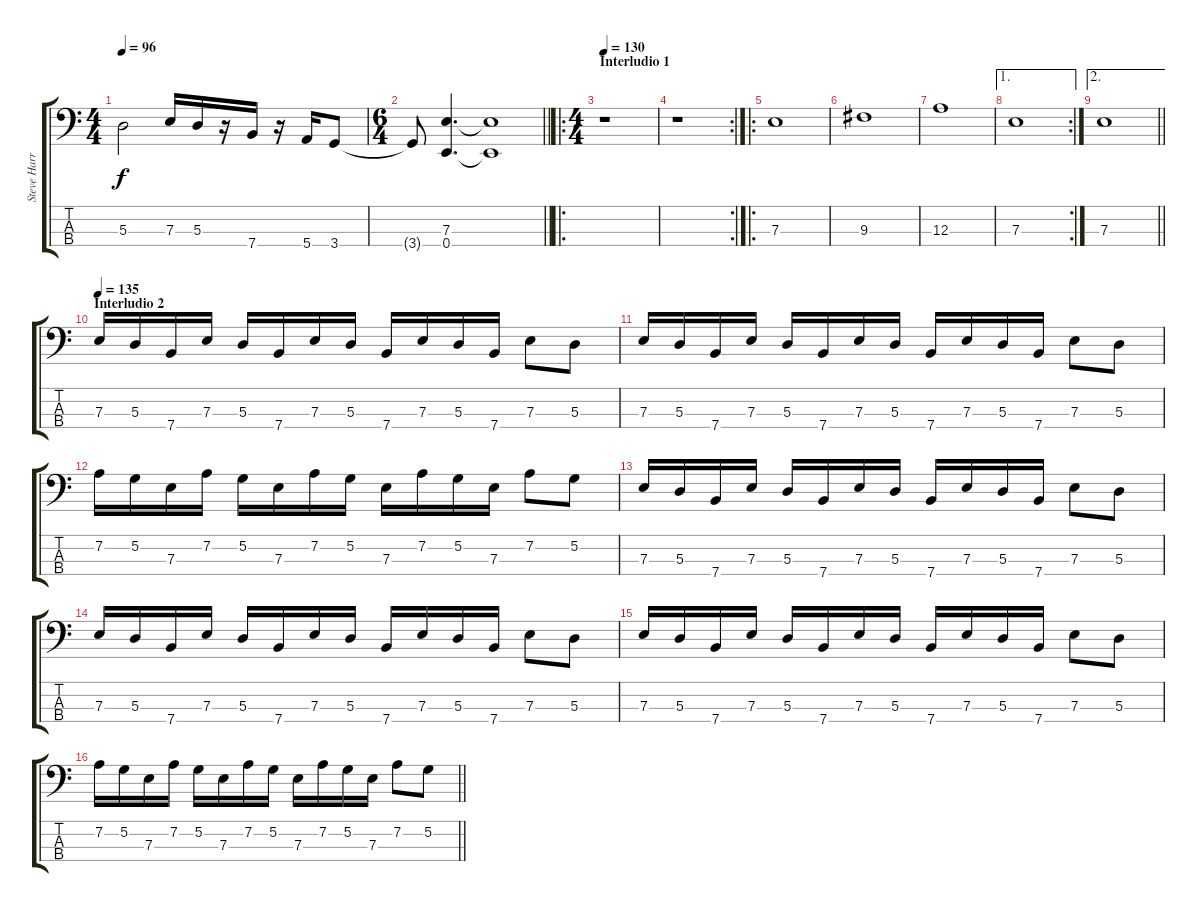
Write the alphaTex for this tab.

\track ("Steve Harris" "Steve Harr") {instrument electricbassfinger}
\staff {score tabs}
\tuning (G2 D2 A1 E1) {hide}
\ts (4 4)
\tempo 96
\clef f4
\ks c
5.3.2{dy f} 7.3.16 5.3.16 r.16 7.4.16 r.16 5.4.16 3.4.8 |
\ts (6 4)
\barLineRight lightlight
3.4{t}.8 (7.3 0.4).4{d} (7.3{t} 0.4{t}).1 |
\ro
\ts (4 4)
\section ("" "Interludio 1")
\tempo 130
r.1 |
\rc 2
r.1 |
\ro
7.3.1 |
9.3.1 |
12.3.1 |
\ae 1
\rc 2
7.3.1 |
\ae 2
\barLineRight lightlight
7.3.1 |
\section ("" "Interludio 2")
\tempo 135
7.3.16 5.3.16 7.4.16 7.3.16 5.3.16 7.4.16 7.3.16 5.3.16 7.4.16 7.3.16 5.3.16 7.4.16 7.3.8 5.3.8 |
7.3.16 5.3.16 7.4.16 7.3.16 5.3.16 7.4.16 7.3.16 5.3.16 7.4.16 7.3.16 5.3.16 7.4.16 7.3.8 5.3.8 |
7.2.16 5.2.16 7.3.16 7.2.16 5.2.16 7.3.16 7.2.16 5.2.16 7.3.16 7.2.16 5.2.16 7.3.16 7.2.8 5.2.8 |
7.3.16 5.3.16 7.4.16 7.3.16 5.3.16 7.4.16 7.3.16 5.3.16 7.4.16 7.3.16 5.3.16 7.4.16 7.3.8 5.3.8 |
7.3.16 5.3.16 7.4.16 7.3.16 5.3.16 7.4.16 7.3.16 5.3.16 7.4.16 7.3.16 5.3.16 7.4.16 7.3.8 5.3.8 |
7.3.16 5.3.16 7.4.16 7.3.16 5.3.16 7.4.16 7.3.16 5.3.16 7.4.16 7.3.16 5.3.16 7.4.16 7.3.8 5.3.8 |
\barLineRight lightlight
7.2.16 5.2.16 7.3.16 7.2.16 5.2.16 7.3.16 7.2.16 5.2.16 7.3.16 7.2.16 5.2.16 7.3.16 7.2.8 5.2.8
